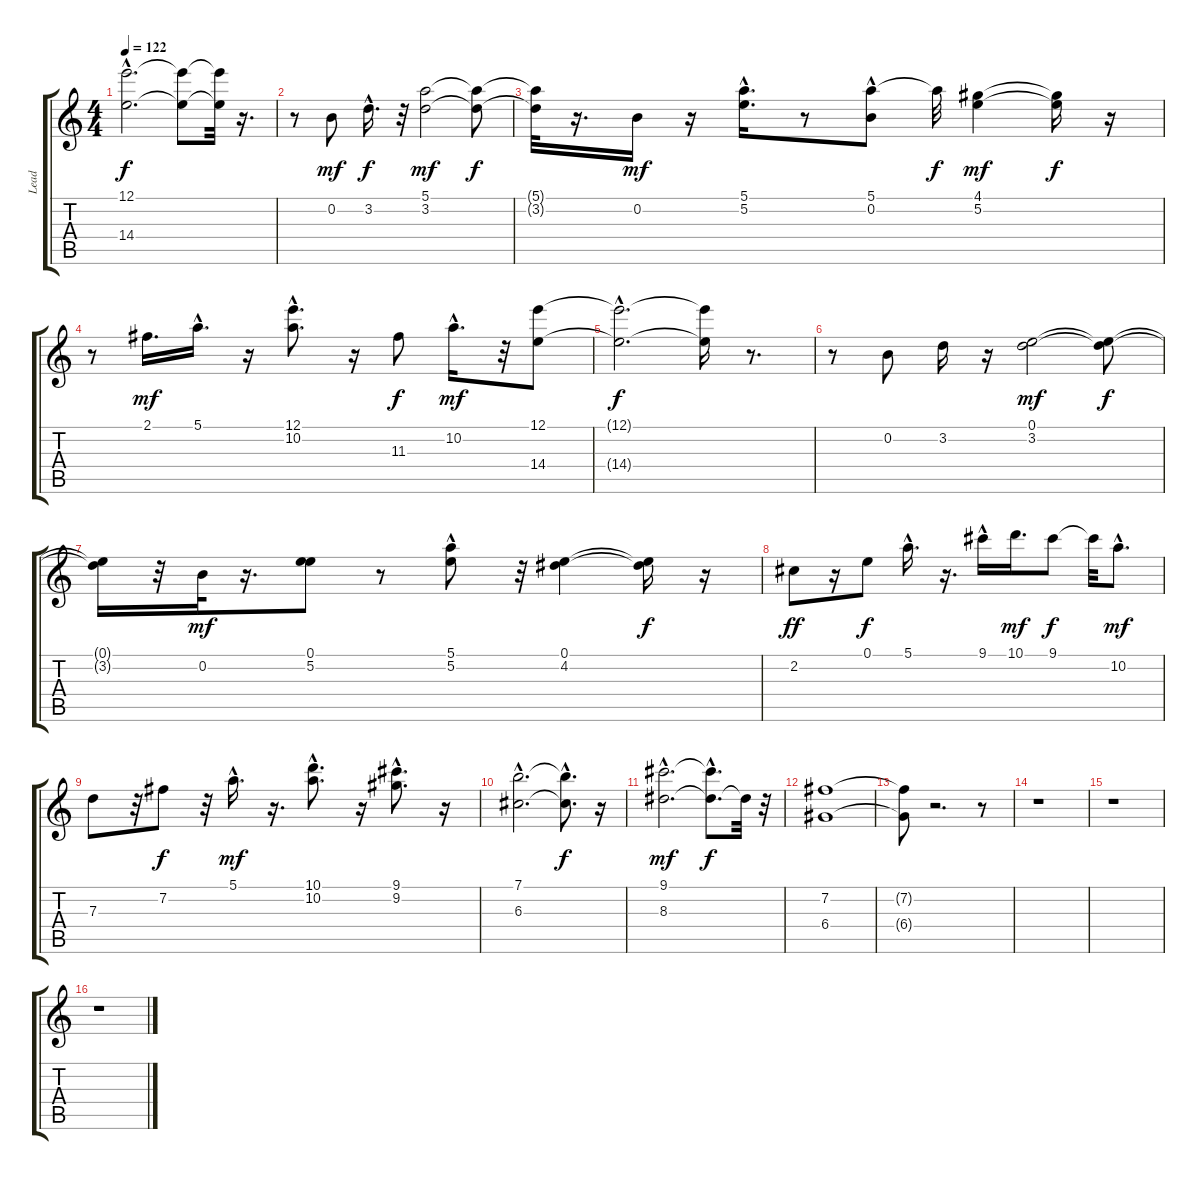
\track ("Lead" "Lead") {instrument distortionguitar}
\staff {score tabs}
\tuning (E4 B3 G3 D3 A2 E2) {hide}
\ts (4 4)
\tempo 122
\clef g2
\ks c
(12.1{hac t} 14.4{hac t}).2{d dy f} (12.1{t} 14.4{t}).8 (12.1{t} 14.4{t}).32 r.16{d} |
r.8 0.2.8{dy mf} 3.2{hac}.16{d dy f} r.32 (5.1 3.2).2{dy mf} (5.1{t} 3.2{t}).8{dy f} |
(5.1{t} 3.2{t}).32 r.16{d} 0.2.16{dy mf} r.16 (5.1{hac} 5.2).16{d} r.8 (5.1 0.2{hac}).8 5.1{t}.32{dy f} (4.1 5.2).4{dy mf} (4.1{t} 5.2{t}).16{dy f} r.16 |
r.8 2.1.16{d dy mf} 5.1{hac}.16{d} r.16 (12.1 10.2{hac}).8{d} r.16 11.3.8{dy f} 10.2{hac}.16{d dy mf} r.32 (12.1 14.4).8 |
(12.1{hac t} 14.4{hac t}).2{d dy f} (12.1{t} 14.4{t}).16 r.8{d} |
r.8 0.2.8 3.2.16 r.16 (0.1 3.2).2{dy mf} (0.1{t} 3.2{t}).8{dy f} |
(0.1{t} 3.2{t}).16 r.32 0.2.32{dy mf} r.16{d} (0.1 5.2).8 r.8 (5.1 5.2{hac}).8 r.32 (0.1 4.2).4 (0.1{t} 4.2{t}).16{dy f} r.16 |
2.2.8{dy ff} r.16 0.1.8{dy f} 5.1{hac}.16{d} r.16{d} 9.1{hac}.16 10.1.16{d dy mf} 9.1.8{dy f} 9.1{t}.32 10.2{hac}.8{d dy mf} |
7.3.8 r.32 7.2.8{dy f} r.32 5.1{hac}.16{d dy mf} r.16{d} (10.1{hac} 10.2{hac}).8{d} r.16 (9.1{hac} 9.2{hac}).8{d} r.16 |
(7.1{hac} 6.3{hac}).2{d} (7.1{hac t} 6.3{hac t}).8{d dy f} r.16 |
(9.1{hac} 8.3{hac}).2{d dy mf} (9.1{hac t} 8.3{hac t}).8{d dy f} 8.3{t}.32 r.32 |
(7.2 6.4).1 |
(7.2{t} 6.4{t}).8 r.2{d} r.8 |
r.1 |
r.1 |
r.1
